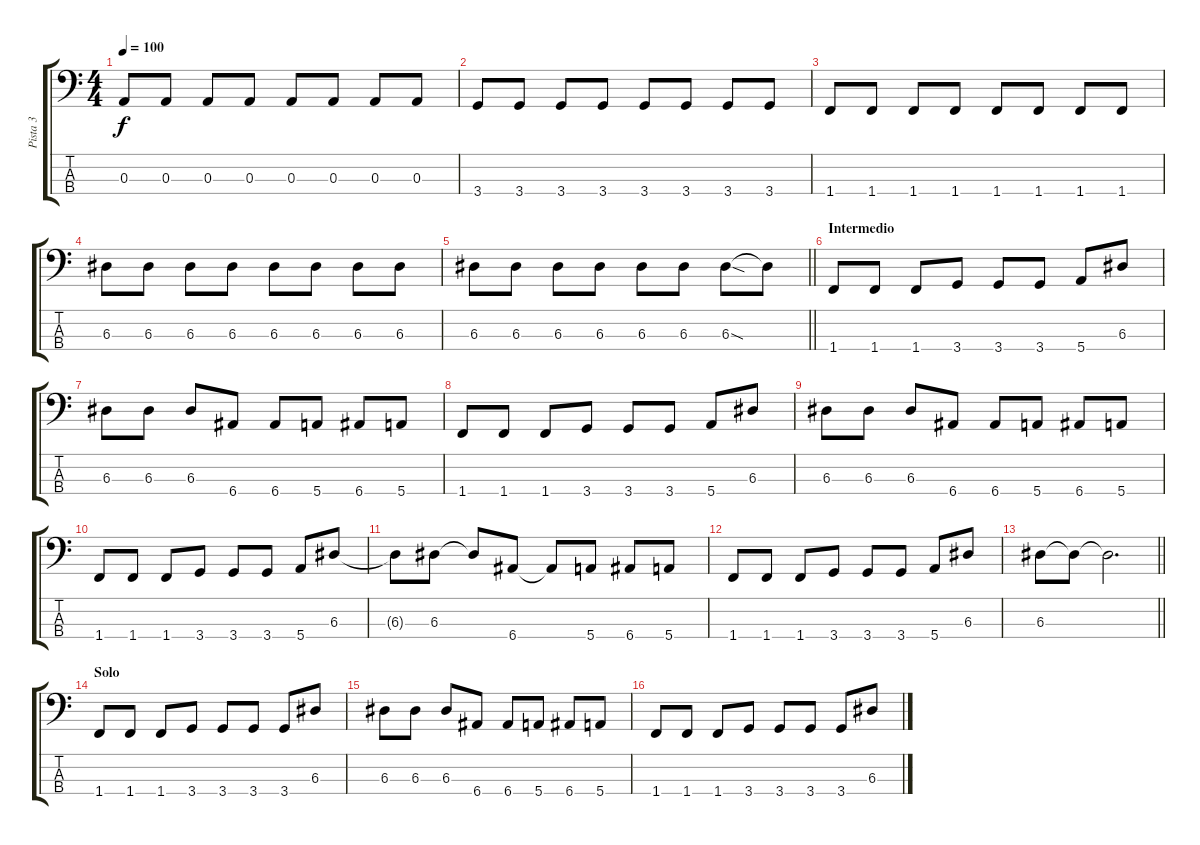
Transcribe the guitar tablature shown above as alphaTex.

\track ("Pista 3" "Pista 3") {instrument electricbasspick}
\staff {score tabs}
\tuning (G2 D2 A1 E1) {hide}
\ts (4 4)
\tempo 100
\clef f4
\ks c
0.3.8{dy f} 0.3.8 0.3.8 0.3.8 0.3.8 0.3.8 0.3.8 0.3.8 |
3.4.8 3.4.8 3.4.8 3.4.8 3.4.8 3.4.8 3.4.8 3.4.8 |
1.4.8 1.4.8 1.4.8 1.4.8 1.4.8 1.4.8 1.4.8 1.4.8 |
6.3.8 6.3.8 6.3.8 6.3.8 6.3.8 6.3.8 6.3.8 6.3.8 |
\barLineRight lightlight
6.3.8 6.3.8 6.3.8 6.3.8 6.3.8 6.3.8 6.3{sod}.8 6.3{t}.8 |
\section ("" "Intermedio")
1.4.8 1.4.8 1.4.8 3.4.8 3.4.8 3.4.8 5.4.8 6.3.8 |
6.3.8 6.3.8 6.3.8 6.4.8 6.4.8 5.4.8 6.4.8 5.4.8 |
1.4.8 1.4.8 1.4.8 3.4.8 3.4.8 3.4.8 5.4.8 6.3.8 |
6.3.8 6.3.8 6.3.8 6.4.8 6.4.8 5.4.8 6.4.8 5.4.8 |
1.4.8 1.4.8 1.4.8 3.4.8 3.4.8 3.4.8 5.4.8 6.3.8 |
6.3{t}.8 6.3.8 6.3{t}.8 6.4.8 6.4{t}.8 5.4.8 6.4.8 5.4.8 |
1.4.8 1.4.8 1.4.8 3.4.8 3.4.8 3.4.8 5.4.8 6.3.8 |
\barLineRight lightlight
6.3.8 6.3{t}.8 6.3{t}.2{d} |
\section ("" "Solo")
1.4.8 1.4.8 1.4.8 3.4.8 3.4.8 3.4.8 3.4.8 6.3.8 |
6.3.8 6.3.8 6.3.8 6.4.8 6.4.8 5.4.8 6.4.8 5.4.8 |
1.4.8 1.4.8 1.4.8 3.4.8 3.4.8 3.4.8 3.4.8 6.3.8
